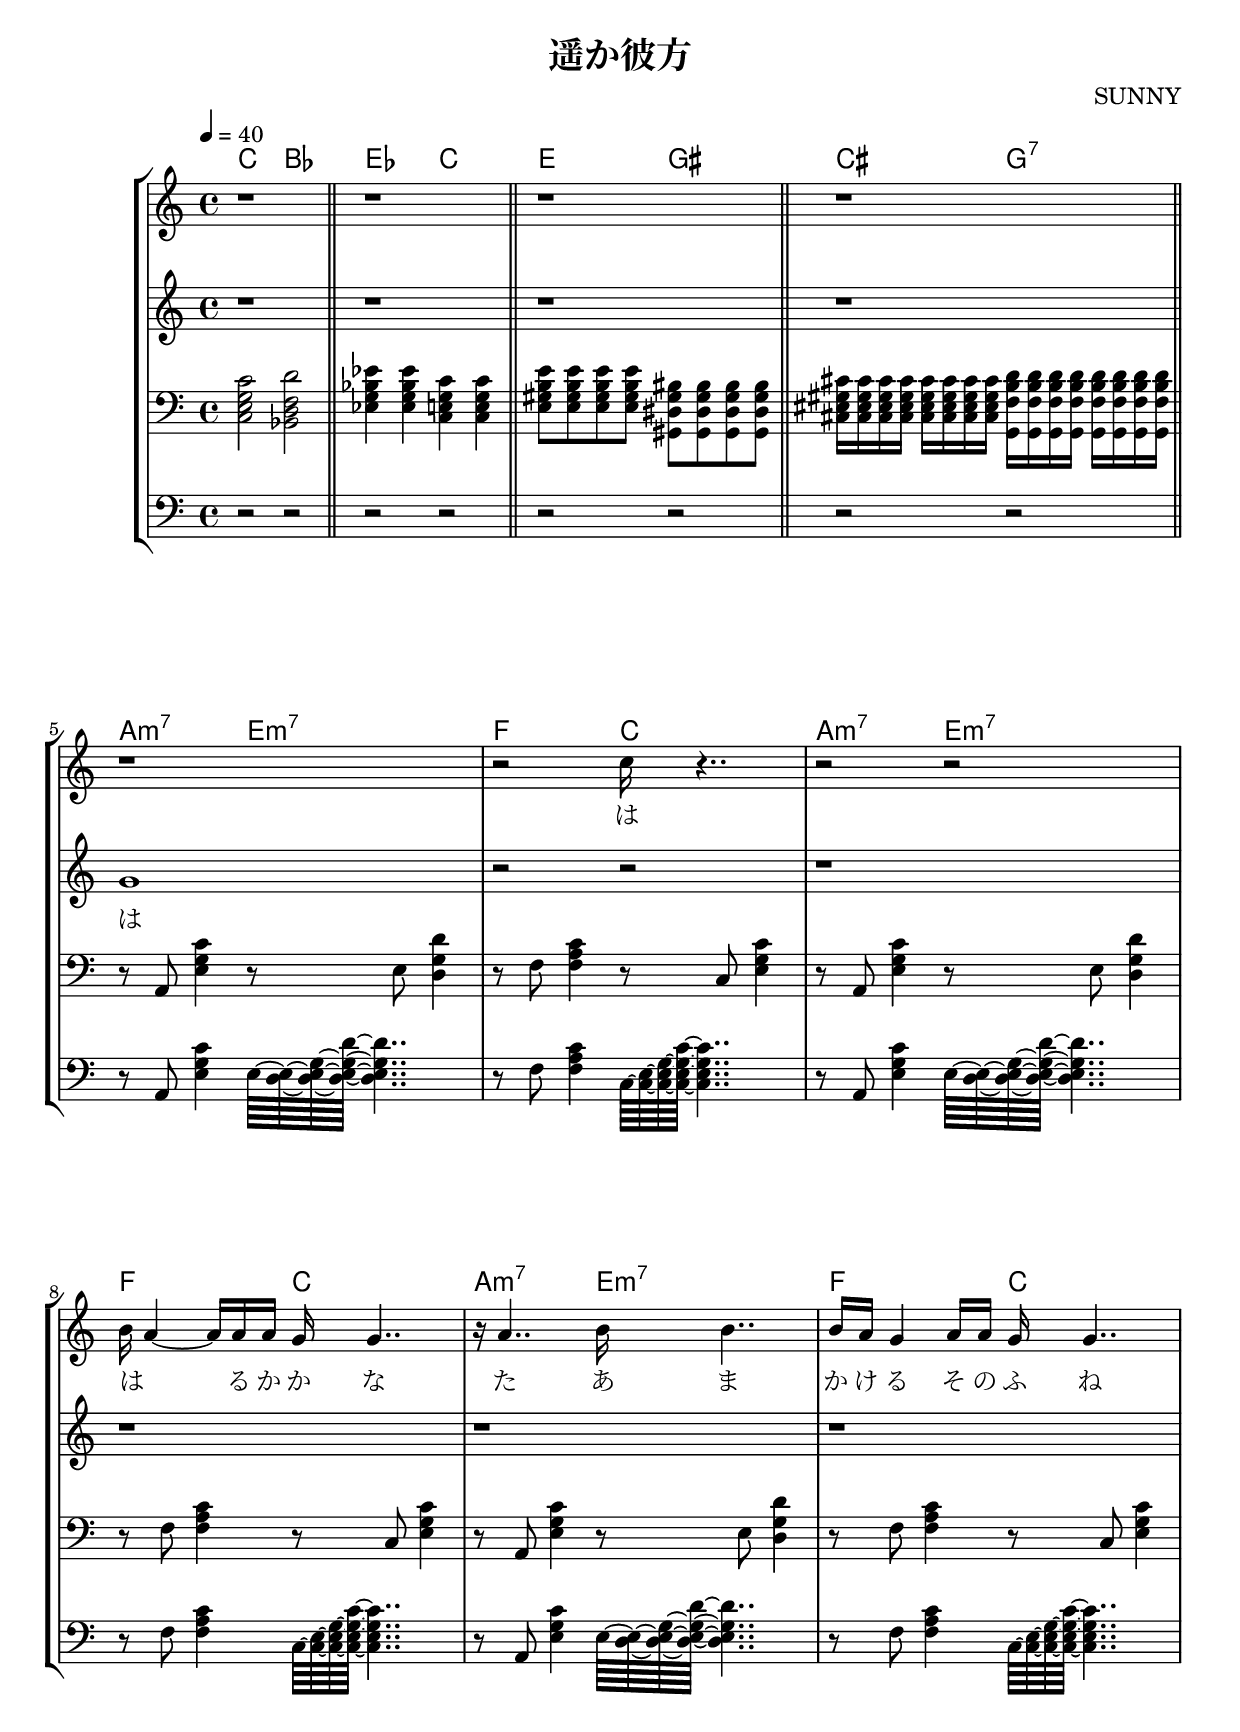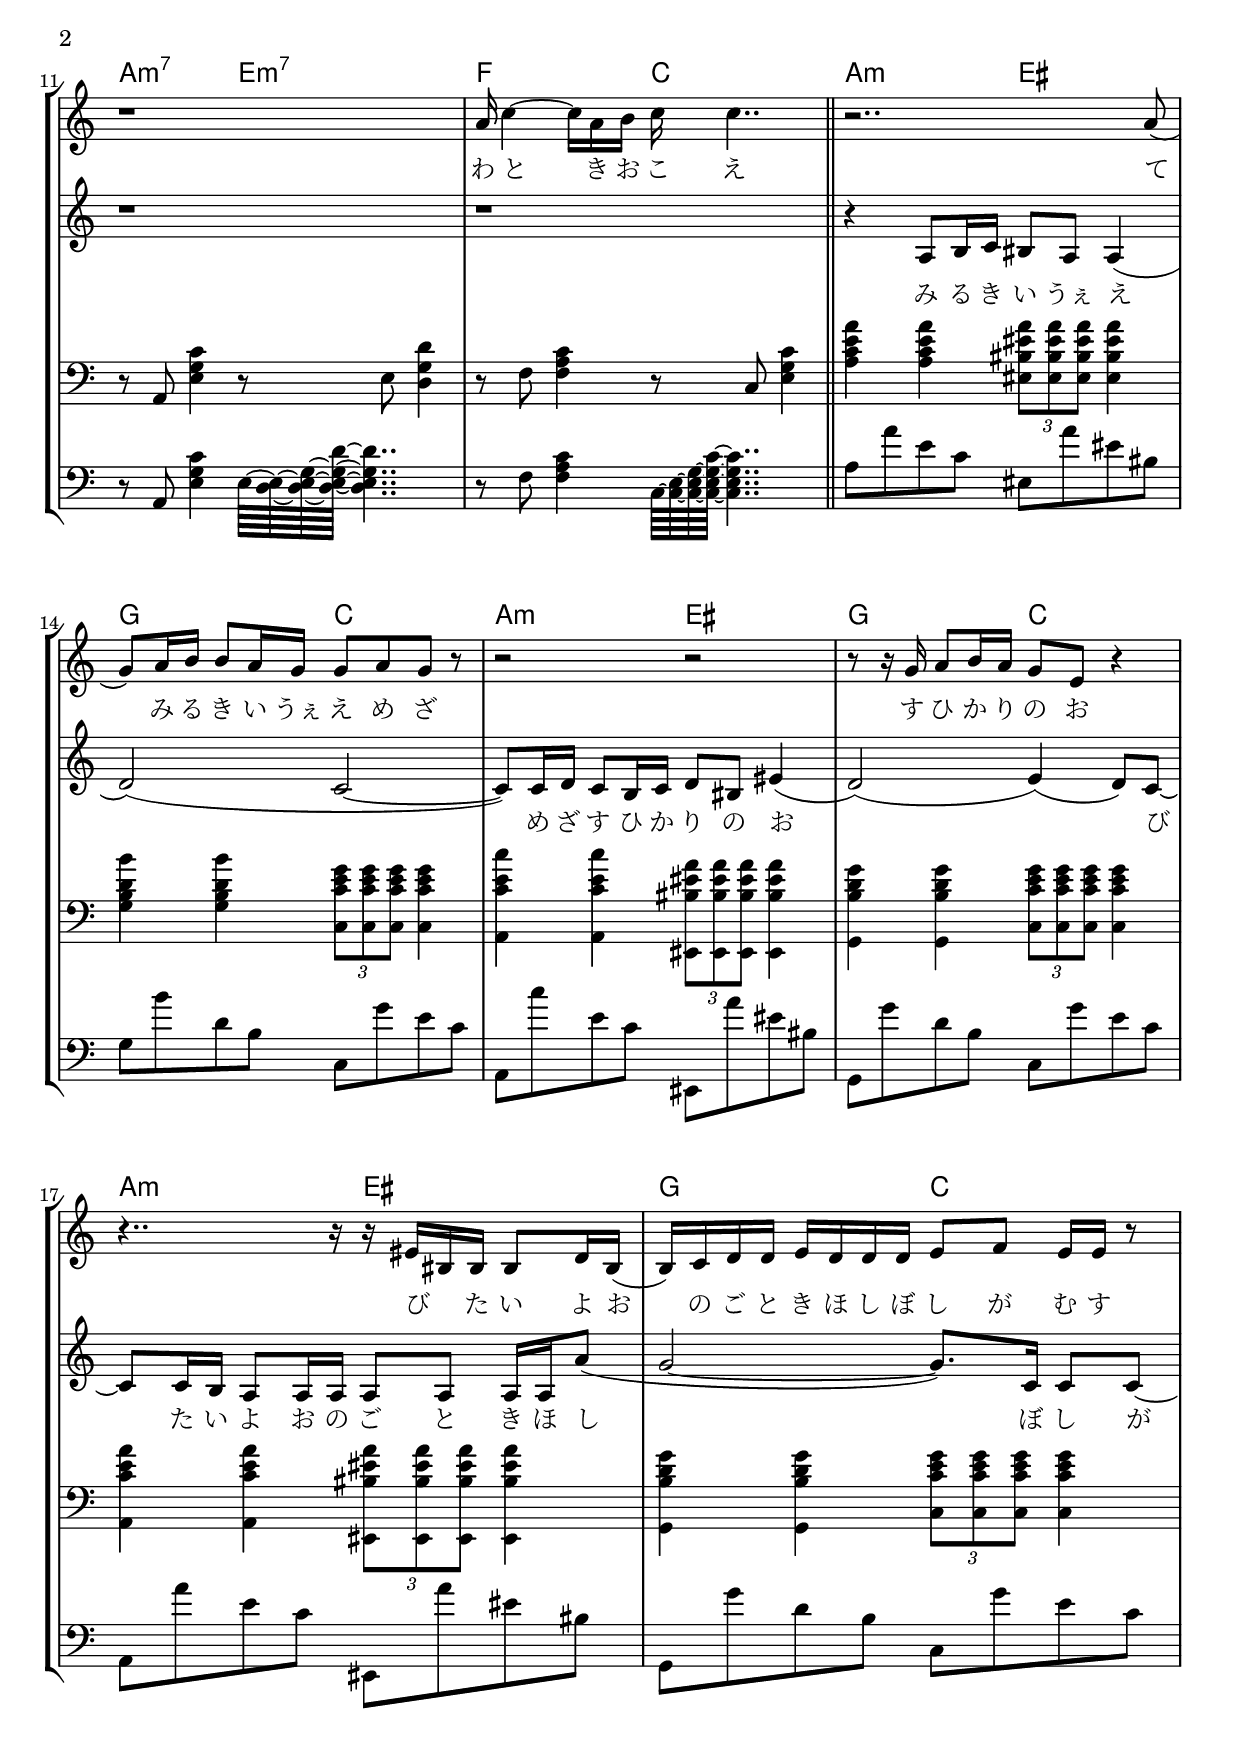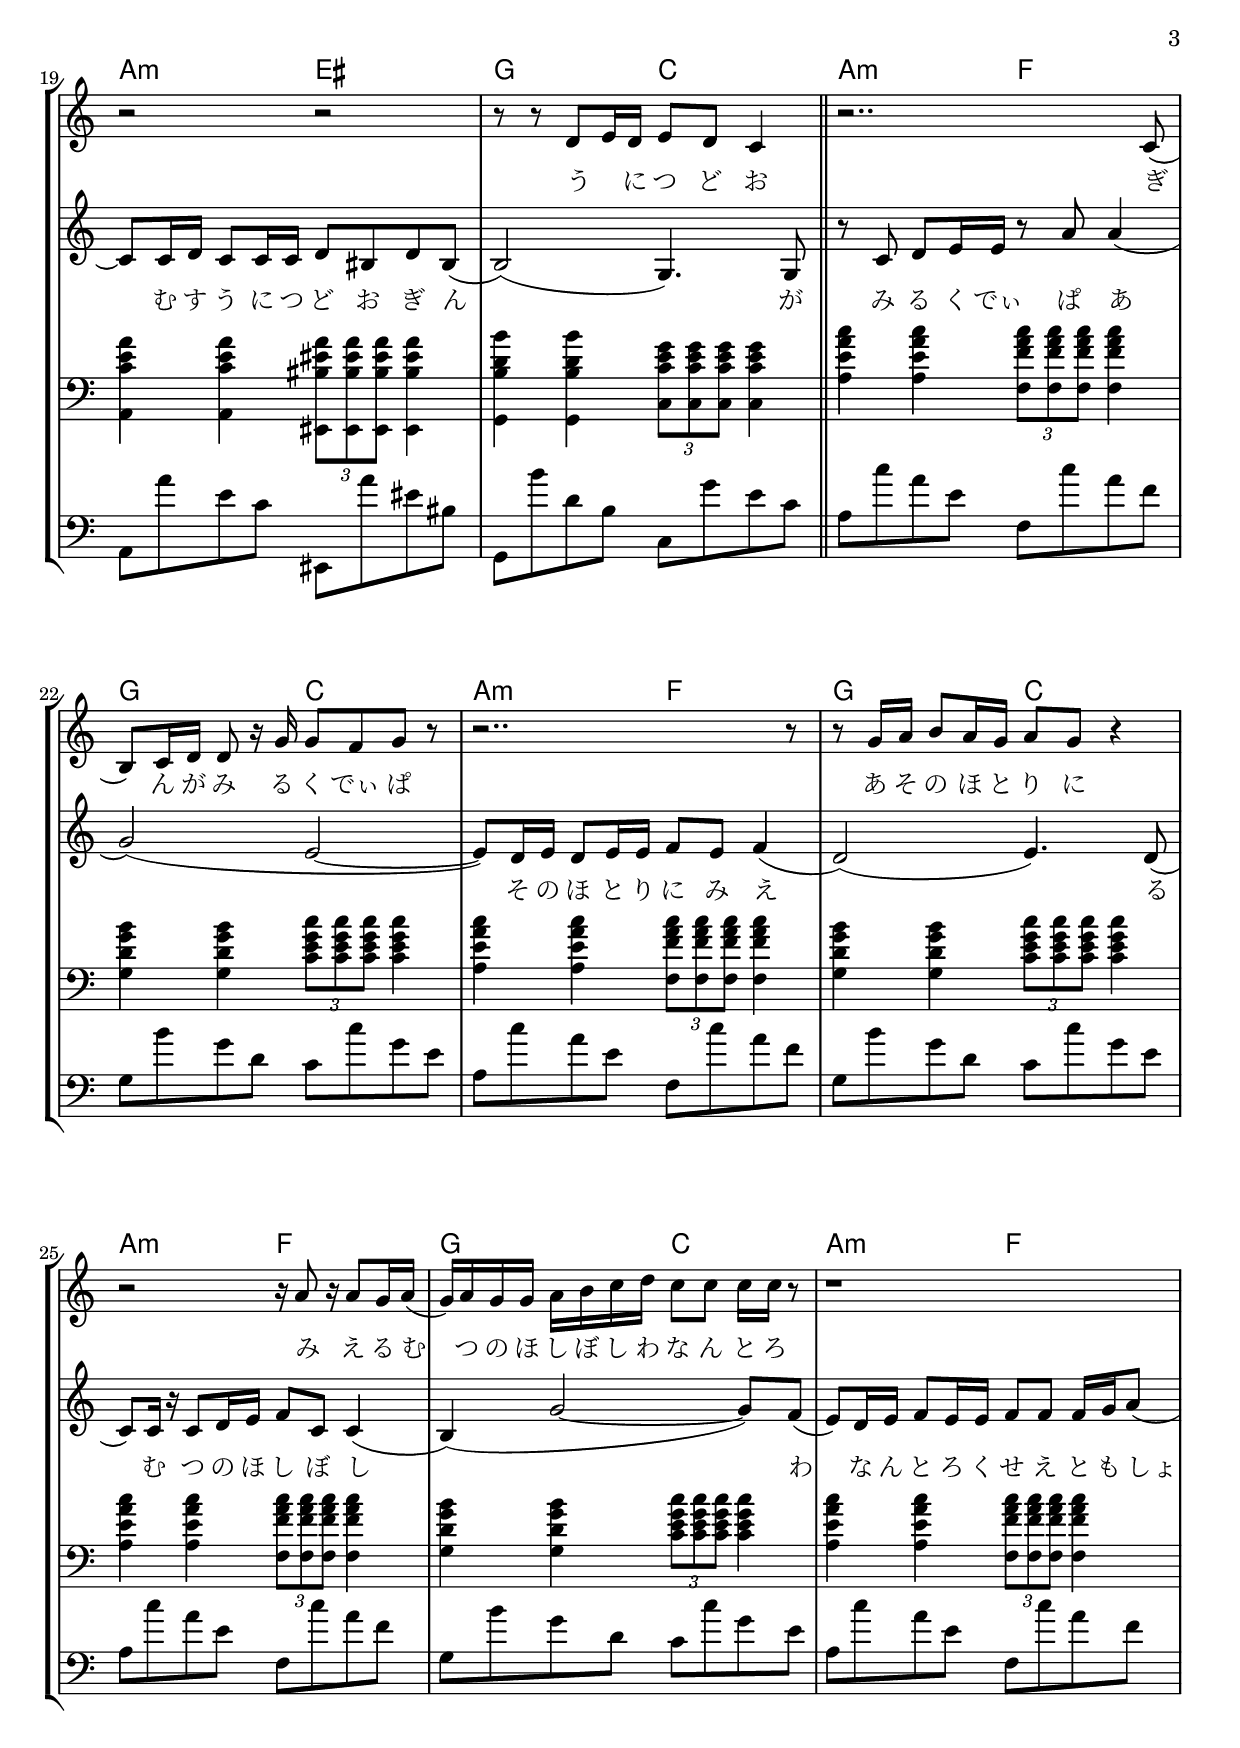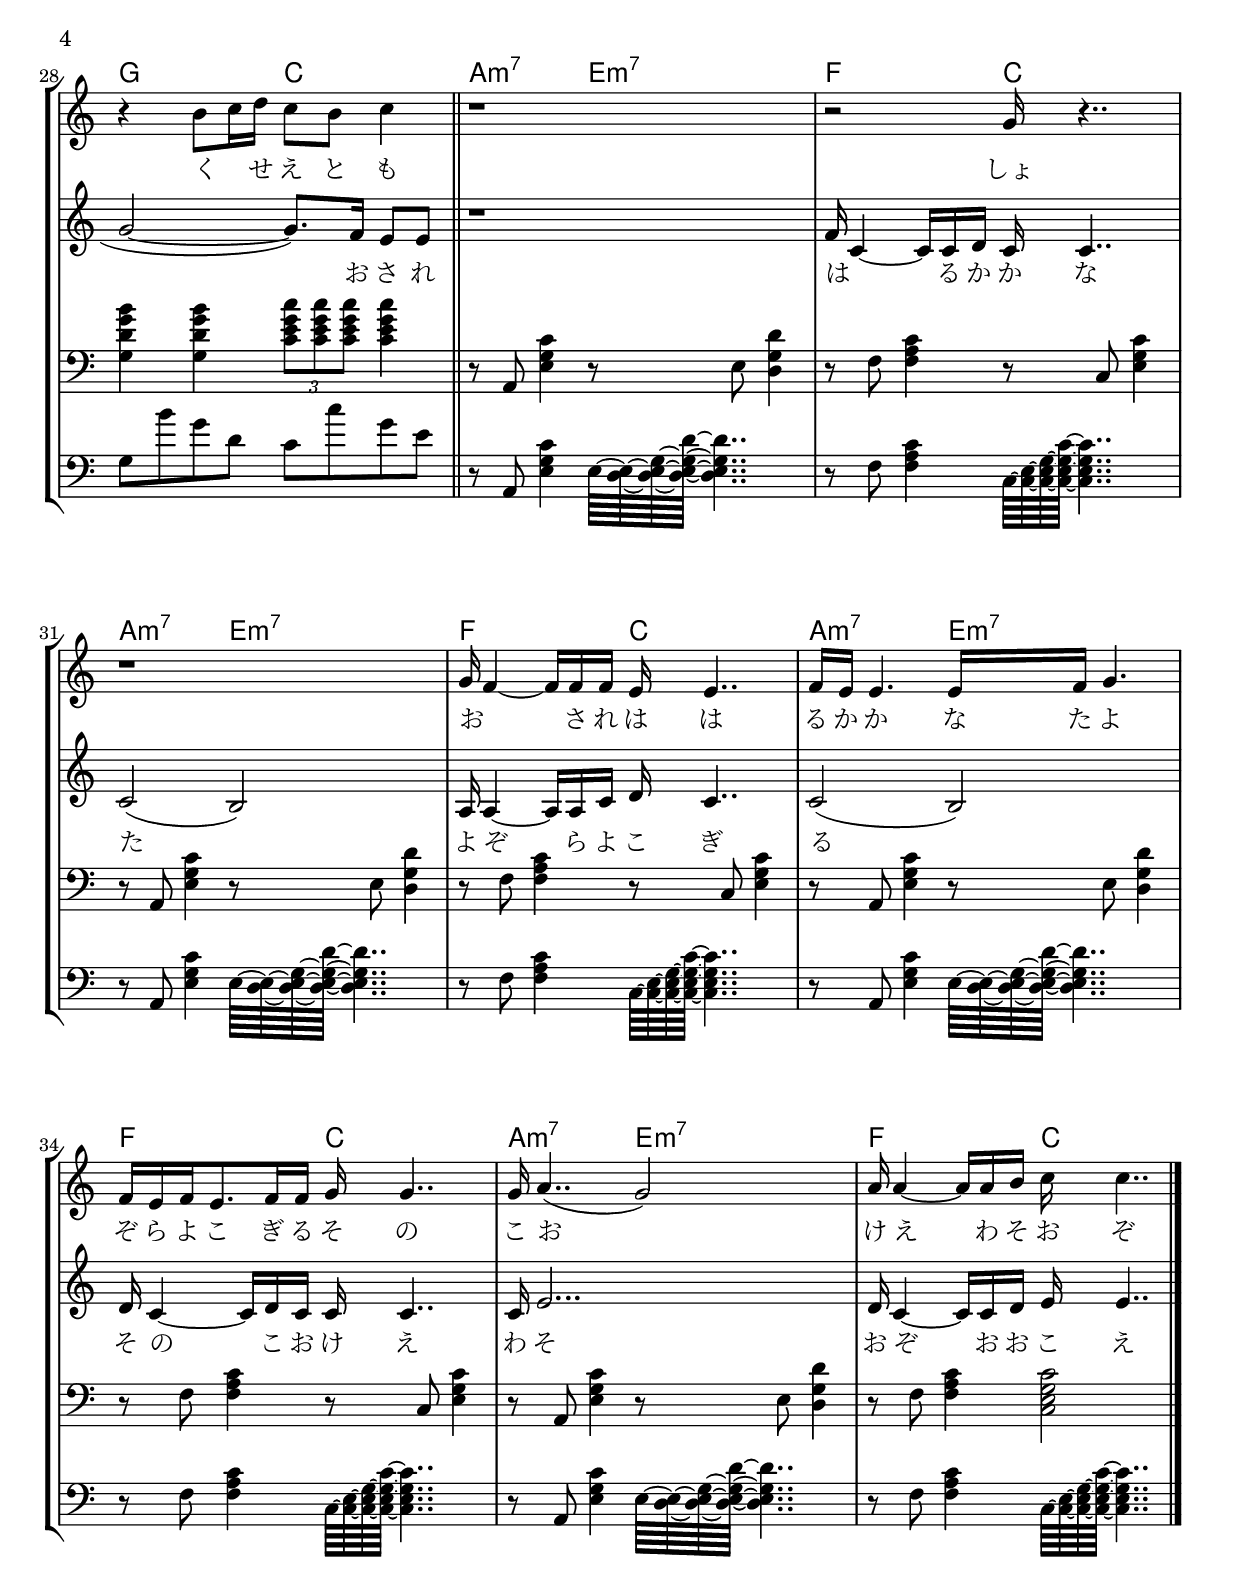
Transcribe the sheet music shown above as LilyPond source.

\version "2.12.1"

\header {
	title = \markup {遥か彼方}
	composer = \markup \center-column {SUNNY}
}

harmony = \chordmode {
	c2 bes 

	es c 

	e gis 

	cis g:7 

	a:min7 e:min7 f c a:min7 e:min7 f c a:min7 e:min7 f c a:min7 e:min7 f c 

	a:m eis g c a:m eis g c a:m eis g c a:m eis g c 

	a:m f g c a:m f g c a:m f g c a:m f g c 

	a:min7 e:min7 f c a:min7 e:min7 f c a:min7 e:min7 f c a:min7 e:min7 f c 
}

melody = {
	\key c \major
	\tempo 4 = 40
	r1   
	r1   
	r1   
	r1   
	\set Staff.midiInstrument = #"mmi0.42"
	r1
r2 c''16  r4..~ 
	r2  r2 
	b'16  a'4~a'16  a'16  a'16  g'16  g'4.. 
	r16  a'4..  b'16  b'4.. 
	b'16  a'16  g'4  a'16  a'16  g'16  g'4.. 
	r1 
	a'16  c''4~c''16  a'16  b'16  c''16  c''4..
	\set Staff.midiInstrument = #"mmi0.42"
	r2.. a'8 
	(g'8)  a'16  b'16  b'8  a'16  g'16  g'8  a'8  g'8  r8 
	r2  r2 
	r8  r16  g'16  a'8  b'16  a'16  g'8  e'8  r4~ 
	r4..  r16  r16  eis'16  bis16  bis16  bis8  d'16  bis16 
	(b16)  c'16  d'16  d'16  e'16  d'16  d'16  d'16  e'8  f'8  e'16  e'16  r8~ 
	r2  r2 
	r8  r8  d'8  e'16  d'16  e'8  d'8  c'4
	\set Staff.midiInstrument = #"mmi0.42"
	r2.. c'8 
	(b8)  c'16  d'16  d'8  r16  g'16  g'8  f'8  g'8  r8 
	r2..  r8 
	r8  g'16  a'16  b'8  a'16  g'16  a'8  g'8  r4 
	r2~r16  a'8  r16  a'8  g'16  a'16 
	(g'16)  a'16  g'16  g'16  a'16  b'16  c''16  d''16  c''8  c''8  c''16  c''16  r8~ 
	r1 
	 r4  b'8  c''16  d''16  c''8  b'8  c''4
	\set Staff.midiInstrument = #"mmi0.42"
	r1
r2 g'16  r4..~ 
	r1 
	 g'16  f'4~f'16  f'16  f'16  e'16  e'4.. 
	f'16  e'16  e'4.  e'16  f'16  g'4. 
	f'16  e'16  f'16  e'8.  f'16  f'16  g'16  g'4.. 
	g'16  a'4..  (g'2) 
	a'16  a'4~a'16  a'16  b'16  c''16  c''4..
	\bar "|."
}

words = \lyricmode {
	
	
	
	
	は  は  る  か  か  な  た  あ  ま  か  け  る  そ  の  ふ  ね  わ  と  き  お  こ  え  て  
	み  る  き  い  うぇ  え  め  ざ  す  ひ  か  り  の  お  び  た  い  よ  お  の  ご  と  き  ほ  し  ぼ  し  が  む  す  う  に  つ  ど  お  ぎ  ん  が  
	み  る  く  でぃ  ぱ  あ  そ  の  ほ  と  り  に  み  え  る  む  つ  の  ほ  し  ぼ  し  わ  な  ん  と  ろ  く  せ  え  と  も  しょ  お  さ  れ  
	は  は  る  か  か  な  た  よ  ぞ  ら  よ  こ  ぎ  る  そ  の  こ  お  け  え  わ  そ  お  ぞ  お  お  こ  え  て  
}

secondmelody = {
	\key c \major
	\tempo 4 = 40
	r1   
	r1   
	r1   
	r1   
	\set Staff.midiInstrument = #"mmi0.42"
	g'1 
	r2  r2
	r1 r1 r1 r1 r1 r1 	\set Staff.midiInstrument = #"Taiko Drum"
	r4 a8  b16  c'16  bis8  a8  a4 
	(d'2)  (c'2~ 
	c'8)  c'16  d'16  c'8  b16  c'16  d'8  bis8  eis'4 
	(d'2)  (e'4)  (d'8)  c'8~ 
	c'8  c'16  b16  a8  a16  a16  a8  a8  a16  a16  a'8 
	(g'2~g'8.)  c'16  c'8  c'8~ 
	c'8  c'16  d'16  c'8  c'16  c'16  d'8  bis8  d'8  bis8 
	(b2)  (g4.)  g8
	\set Staff.midiInstrument = #"Taiko Drum"
	r8 c'8  d'8  e'16  e'16  r8  a'8  a'4 
	(g'2)  (e'2~ 
	e'8)  d'16  e'16  d'8  e'16  e'16  f'8  e'8  f'4 
	(d'2)  (e'4.)  d'8 
	(c'8)  c'16  r16  c'8  d'16  e'16  f'8  c'8  c'4 
	(b4)  (g'2~g'8)  f'8 
	(e'8)  d'16  e'16  f'8  e'16  e'16  f'8  f'8  f'16  g'16  a'8 
	(g'2~g'8.)  f'16  e'8  e'8
	\set Staff.midiInstrument = #"mmi0.42"
	r1 ~ 
	f'16  c'4~c'16  c'16  d'16  c'16  c'4.. 
	c'2  (b2) 
	a16  a4~a16  a16  c'16  d'16  c'4.. 
	c'2  (b2) 
	d'16  c'4~c'16  d'16  c'16  c'16  c'4.. 
	c'16  e'2... 
	d'16  c'4~c'16  c'16  d'16  e'16  e'4..
	\bar "|."
}

secondwords = \lyricmode {
	
	
	
	
	は  
	み  る  き  い  うぇ  え  め  ざ  す  ひ  か  り  の  お  び  た  い  よ  お  の  ご  と  き  ほ  し  ぼ  し  が  む  す  う  に  つ  ど  お  ぎ  ん  が  
	み  る  く  でぃ  ぱ  あ  そ  の  ほ  と  り  に  み  え  る  む  つ  の  ほ  し  ぼ  し  わ  な  ん  と  ろ  く  せ  え  と  も  しょ  お  さ  れ  
	は  る  か  か  な  た  よ  ぞ  ら  よ  こ  ぎ  る  そ  の  こ  お  け  え  わ  そ  お  ぞ  お  お  こ  え  て  
}

tempochange = {
	\tempo 4 = 40
	r1 \bar "||"
	\tempo 4 = 40
	r1 \bar "||"
	\tempo 4 = 40
	r1 \bar "||"
	\tempo 4 = 40
	r1 \bar "||"
	\tempo 4 = 40
	r1 | r1 | r1 | r1 | r1 | r1 | r1 | r1 \bar "||"
	\tempo 4 = 40
	r1 | r1 | r1 | r1 | r1 | r1 | r1 | r1 \bar "||"
	\tempo 4 = 40
	r1 | r1 | r1 | r1 | r1 | r1 | r1 | r1 \bar "||"
	\tempo 4 = 40
	r1 | r1 | r1 | r1 | r1 | r1 | r1 | r1 \bar "|."
}

mainacc = {
	\clef bass
	\set Staff.midiInstrument = #"Koto"
	\key c \major
	\tempo 4 = 40
	<c e g c'>2
	<bes, d f d'>2
	\bar "||"

	\set Staff.midiInstrument = #"Koto"
	<es g bes es'>4 <es g bes es'>4
	<c e g c'>4 <c e g c'>4
	\bar "||"

	\set Staff.midiInstrument = #"Koto"
	<e gis b e'>8 <e gis b e'>8 <e gis b e'>8 <e gis b e'>8
	<gis, dis gis bis>8 <gis, dis gis bis>8 <gis, dis gis bis>8 <gis, dis gis bis>8
	\bar "||"

	\set Staff.midiInstrument = #"Koto"
	 <cis eis gis cis'>16 <cis eis gis cis'>16 <cis eis gis cis'>16 <cis eis gis cis'>16 <cis eis gis cis'>16 <cis eis gis cis'>16 <cis eis gis cis'>16 <cis eis gis cis'>16
	 <g, f b d'>16 <g, f b d'>16 <g, f b d'>16 <g, f b d'>16 <g, f b d'>16 <g, f b d'>16 <g, f b d'>16 <g, f b d'>16
	\bar "||"

	\set Staff.midiInstrument = #"Koto"
	r8 a, <e g c'>4
	r8 e <d g d'>4
	r8 f <f a c'>4
	r8 c <e g c'>4
	r8 a, <e g c'>4
	r8 e <d g d'>4
	r8 f <f a c'>4
	r8 c <e g c'>4
	r8 a, <e g c'>4
	r8 e <d g d'>4
	r8 f <f a c'>4
	r8 c <e g c'>4
	r8 a, <e g c'>4
	r8 e <d g d'>4
	r8 f <f a c'>4
	r8 c <e g c'>4
	\bar "||"

	\set Staff.midiInstrument = #"Koto"
	<a c' e' a'>4 <a c' e' a'>4
	\tuplet 3/2 { <eis bis eis' a'>8 <eis bis eis' a'>8 <eis bis eis' a'>8 } <eis bis eis' a'>4
	<g b d' b'>4 <g b d' b'>4
	\tuplet 3/2 { <c c' e' g'>8 <c c' e' g'>8 <c c' e' g'>8 } <c c' e' g'>4
	<a, c' e' c''>4 <a, c' e' c''>4
	\tuplet 3/2 { <eis, bis eis' a'>8 <eis, bis eis' a'>8 <eis, bis eis' a'>8 } <eis, bis eis' a'>4
	<g, b d' g'>4 <g, b d' g'>4
	\tuplet 3/2 { <c c' e' g'>8 <c c' e' g'>8 <c c' e' g'>8 } <c c' e' g'>4
	<a, c' e' a'>4 <a, c' e' a'>4
	\tuplet 3/2 { <eis, bis eis' a'>8 <eis, bis eis' a'>8 <eis, bis eis' a'>8 } <eis, bis eis' a'>4
	<g, b d' g'>4 <g, b d' g'>4
	\tuplet 3/2 { <c c' e' g'>8 <c c' e' g'>8 <c c' e' g'>8 } <c c' e' g'>4
	<a, c' e' a'>4 <a, c' e' a'>4
	\tuplet 3/2 { <eis, bis eis' a'>8 <eis, bis eis' a'>8 <eis, bis eis' a'>8 } <eis, bis eis' a'>4
	<g, b d' b'>4 <g, b d' b'>4
	\tuplet 3/2 { <c c' e' g'>8 <c c' e' g'>8 <c c' e' g'>8 } <c c' e' g'>4
	\bar "||"

	\set Staff.midiInstrument = #"Koto"
	<a e' a' c''>4 <a e' a' c''>4
	\tuplet 3/2 { <f f' a' c''>8 <f f' a' c''>8 <f f' a' c''>8 } <f f' a' c''>4
	<g d' g' b'>4 <g d' g' b'>4
	\tuplet 3/2 { <c' e' g' c''>8 <c' e' g' c''>8 <c' e' g' c''>8 } <c' e' g' c''>4
	<a e' a' c''>4 <a e' a' c''>4
	\tuplet 3/2 { <f f' a' c''>8 <f f' a' c''>8 <f f' a' c''>8 } <f f' a' c''>4
	<g d' g' b'>4 <g d' g' b'>4
	\tuplet 3/2 { <c' e' g' c''>8 <c' e' g' c''>8 <c' e' g' c''>8 } <c' e' g' c''>4
	<a e' a' c''>4 <a e' a' c''>4
	\tuplet 3/2 { <f f' a' c''>8 <f f' a' c''>8 <f f' a' c''>8 } <f f' a' c''>4
	<g d' g' b'>4 <g d' g' b'>4
	\tuplet 3/2 { <c' e' g' c''>8 <c' e' g' c''>8 <c' e' g' c''>8 } <c' e' g' c''>4
	<a e' a' c''>4 <a e' a' c''>4
	\tuplet 3/2 { <f f' a' c''>8 <f f' a' c''>8 <f f' a' c''>8 } <f f' a' c''>4
	<g d' g' b'>4 <g d' g' b'>4
	\tuplet 3/2 { <c' e' g' c''>8 <c' e' g' c''>8 <c' e' g' c''>8 } <c' e' g' c''>4
	\bar "||"

	\set Staff.midiInstrument = #"Koto"
	r8 a, <e g c'>4
	r8 e <d g d'>4
	r8 f <f a c'>4
	r8 c <e g c'>4
	r8 a, <e g c'>4
	r8 e <d g d'>4
	r8 f <f a c'>4
	r8 c <e g c'>4
	r8 a, <e g c'>4
	r8 e <d g d'>4
	r8 f <f a c'>4
	r8 c <e g c'>4
	r8 a, <e g c'>4
	r8 e <d g d'>4
	r8 f <f a c'>4
	<c e g c'>2
	\bar "|."
}

subacc = {
	\clef bass
	\set Staff.midiInstrument = #"Acoustic grand"
	\key c \major
	\tempo 4 = 40
	r2
	r2
	\bar "||"

	\set Staff.midiInstrument = #"Acoustic grand"
	r2
	r2
	\bar "||"

	\set Staff.midiInstrument = #"Acoustic grand"
	r2
	r2
	\bar "||"

	\set Staff.midiInstrument = #"Acoustic grand"
	r2
	r2
	\bar "||"

	\set Staff.midiInstrument = #"Shamisen"
	r8 a,8 <e g c'>4
	e64~ <e~ d~> <e~ d~ g~> <e d g d'>~ <e d g d'>4..
	r8 f8 <f a c'>4
	c64~ <c~ e~> <c~ e~ g~> <c e g c'>~ <c e g c'>4..
	r8 a,8 <e g c'>4
	e64~ <e~ d~> <e~ d~ g~> <e d g d'>~ <e d g d'>4..
	r8 f8 <f a c'>4
	c64~ <c~ e~> <c~ e~ g~> <c e g c'>~ <c e g c'>4..
	r8 a,8 <e g c'>4
	e64~ <e~ d~> <e~ d~ g~> <e d g d'>~ <e d g d'>4..
	r8 f8 <f a c'>4
	c64~ <c~ e~> <c~ e~ g~> <c e g c'>~ <c e g c'>4..
	r8 a,8 <e g c'>4
	e64~ <e~ d~> <e~ d~ g~> <e d g d'>~ <e d g d'>4..
	r8 f8 <f a c'>4
	c64~ <c~ e~> <c~ e~ g~> <c e g c'>~ <c e g c'>4..
	\bar "||"

	\set Staff.midiInstrument = #"Shamisen"
	a8 a' e' c'
	eis8 a' eis' bis
	g8 b' d' b
	c8 g' e' c'
	a,8 c'' e' c'
	eis,8 a' eis' bis
	g,8 g' d' b
	c8 g' e' c'
	a,8 a' e' c'
	eis,8 a' eis' bis
	g,8 g' d' b
	c8 g' e' c'
	a,8 a' e' c'
	eis,8 a' eis' bis
	g,8 b' d' b
	c8 g' e' c'
	\bar "||"

	\set Staff.midiInstrument = #"Shamisen"
	a8 c'' a' e'
	f8 c'' a' f'
	g8 b' g' d'
	c'8 c'' g' e'
	a8 c'' a' e'
	f8 c'' a' f'
	g8 b' g' d'
	c'8 c'' g' e'
	a8 c'' a' e'
	f8 c'' a' f'
	g8 b' g' d'
	c'8 c'' g' e'
	a8 c'' a' e'
	f8 c'' a' f'
	g8 b' g' d'
	c'8 c'' g' e'
	\bar "||"

	\set Staff.midiInstrument = #"Shamisen"
	r8 a,8 <e g c'>4
	e64~ <e~ d~> <e~ d~ g~> <e d g d'>~ <e d g d'>4..
	r8 f8 <f a c'>4
	c64~ <c~ e~> <c~ e~ g~> <c e g c'>~ <c e g c'>4..
	r8 a,8 <e g c'>4
	e64~ <e~ d~> <e~ d~ g~> <e d g d'>~ <e d g d'>4..
	r8 f8 <f a c'>4
	c64~ <c~ e~> <c~ e~ g~> <c e g c'>~ <c e g c'>4..
	r8 a,8 <e g c'>4
	e64~ <e~ d~> <e~ d~ g~> <e d g d'>~ <e d g d'>4..
	r8 f8 <f a c'>4
	c64~ <c~ e~> <c~ e~ g~> <c e g c'>~ <c e g c'>4..
	r8 a,8 <e g c'>4
	e64~ <e~ d~> <e~ d~ g~> <e d g d'>~ <e d g d'>4..
	r8 f8 <f a c'>4
	c64~ <c~ e~> <c~ e~ g~> <c e g c'>~ <c e g c'>4..
	\bar "|."
}

percA = {
	\drummode {
	r1 \bar "||"
	r1 \bar "||"
	r1 \bar "||"
	r1 \bar "||"
	r1 |r1 |r1 |r1 |r1 |r1 |r1 |r1 \bar "||"
	r1 |r1 |r1 |r1 |r1 |r1 |r1 |r1 \bar "||"
	r1 |r1 |r1 |r1 |r1 |r1 |r1 |r1 \bar "||"
	r1 |r1 |r1 |r1 |r1 |r1 |r1 |r1 \bar "|."
	}
}

percB = {
	\drummode {
	r1 \bar "||"
	r1 \bar "||"
	r1 \bar "||"
	r1 \bar "||"
	r1 |r1 |r1 |r1 |r1 |r1 |r1 |r1 \bar "||"
	r1 |r1 |r1 |r1 |r1 |r1 |r1 |r1 \bar "||"
	r1 |r1 |r1 |r1 |r1 |r1 |r1 |r1 \bar "||"
	r1 |r1 |r1 |r1 |r1 |r1 |r1 |r1 \bar "|."
	}
}

percC = {
	\drummode {
	r1 \bar "||"
	r1 \bar "||"
	r1 \bar "||"
	r1 \bar "||"
	r1 |r1 |r1 |r1 |r1 |r1 |r1 |r1 \bar "||"
	r1 |r1 |r1 |r1 |r1 |r1 |r1 |r1 \bar "||"
	r1 |r1 |r1 |r1 |r1 |r1 |r1 |r1 \bar "||"
	r1 |r1 |r1 |r1 |r1 |r1 |r1 |r1 \bar "|."
	}
}

percD = {
	\drummode {
	r1 \bar "||"
	r1 \bar "||"
	r1 \bar "||"
	r1 \bar "||"
	r1 |r1 |r1 |r1 |r1 |r1 |r1 |r1 \bar "||"
	r1 |r1 |r1 |r1 |r1 |r1 |r1 |r1 \bar "||"
	r1 |r1 |r1 |r1 |r1 |r1 |r1 |r1 \bar "||"
	r1 |r1 |r1 |r1 |r1 |r1 |r1 |r1 \bar "|."
	}
}

percE = {
	\drummode {
	r1 \bar "||"
	r1 \bar "||"
	r1 \bar "||"
	r1 \bar "||"
	r1 |r1 |r1 |r1 |r1 |r1 |r1 |r1 \bar "||"
	r1 |r1 |r1 |r1 |r1 |r1 |r1 |r1 \bar "||"
	r1 |r1 |r1 |r1 |r1 |r1 |r1 |r1 \bar "||"
	r1 |r1 |r1 |r1 |r1 |r1 |r1 |r1 \bar "|."
	}
}

\score {
	<<
		\new StaffGroup <<
			\new ChordNames {\harmony}
			\new Voice = "melody" {\melody}
			\new Lyrics \lyricsto "melody" \words
			\new Voice = "secondmelody" {\secondmelody}
			\new Lyrics \lyricsto "secondmelody" \secondwords
			\new Staff = "mainacc" {\mainacc}
			\new Staff = "subacc" {\subacc}
		>>
	>>
	\layout { }
}
